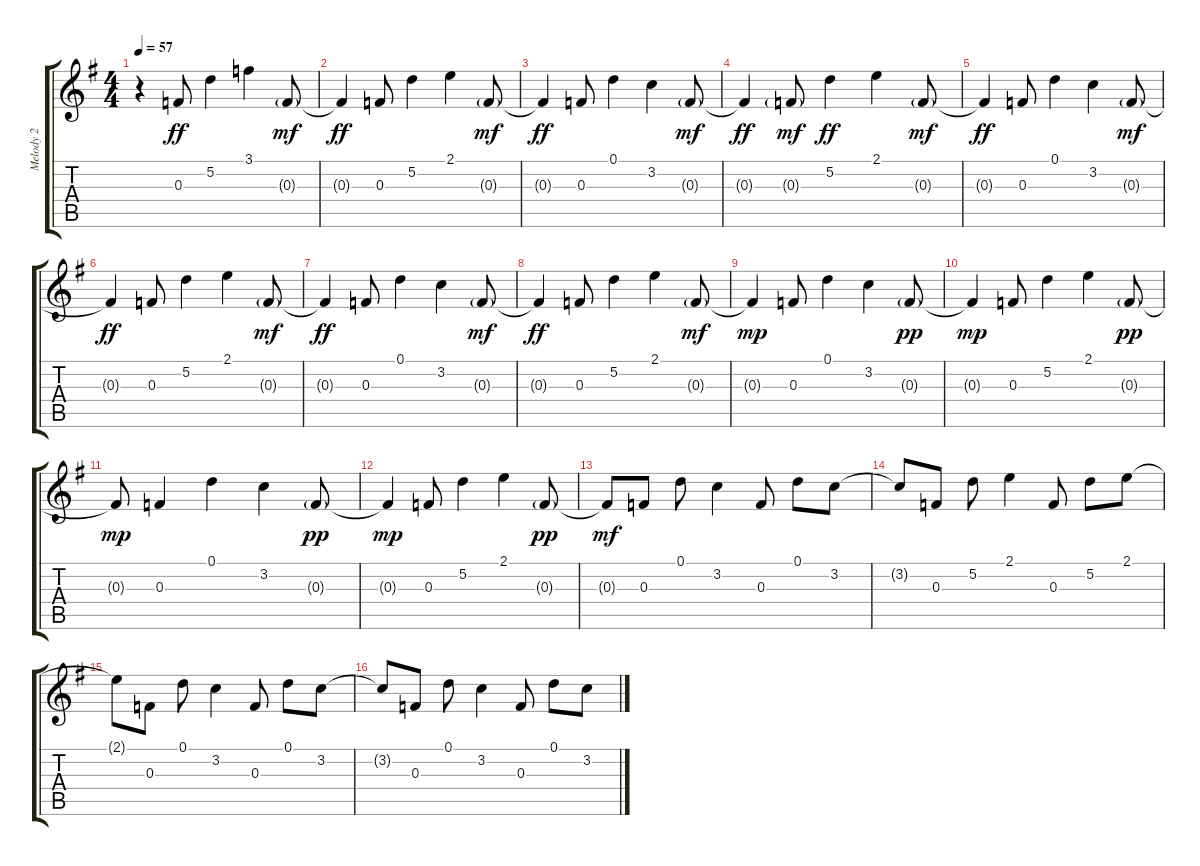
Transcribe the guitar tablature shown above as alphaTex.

\track ("Melody 2" "Melody 2") {instrument electricguitarjazz}
\staff {score tabs}
\tuning (D4 A3 F3 C3 G2 C2) {hide}
\ts (4 4)
\tempo 57
\clef g2
\ks g
r.4{dy ff instrument electricguitarjazz} 0.3.8 5.2.4 3.1.4 0.3{g}.8{dy mf} |
0.3{t}.4{dy ff} 0.3.8 5.2.4 2.1.4 0.3{g}.8{dy mf} |
0.3{t}.4{dy ff} 0.3.8 0.1.4 3.2.4 0.3{g}.8{dy mf} |
0.3{t}.4{dy ff} 0.3{g}.8{dy mf} 5.2.4{dy ff} 2.1.4 0.3{g}.8{dy mf} |
0.3{t}.4{dy ff} 0.3.8 0.1.4 3.2.4 0.3{g}.8{dy mf} |
0.3{t}.4{dy ff} 0.3.8 5.2.4 2.1.4 0.3{g}.8{dy mf} |
0.3{t}.4{dy ff} 0.3.8 0.1.4 3.2.4 0.3{g}.8{dy mf} |
0.3{t}.4{dy ff} 0.3.8 5.2.4 2.1.4 0.3{g}.8{dy mf} |
0.3{t}.4{dy mp} 0.3.8 0.1.4 3.2.4 0.3{g}.8{dy pp} |
0.3{t}.4{dy mp} 0.3.8 5.2.4 2.1.4 0.3{g}.8{dy pp} |
0.3{t}.8{dy mp} 0.3.4 0.1.4 3.2.4 0.3{g}.8{dy pp} |
0.3{t}.4{dy mp} 0.3.8 5.2.4 2.1.4 0.3{g}.8{dy pp} |
0.3{t}.8{dy mf} 0.3.8 0.1.8 3.2.4 0.3.8 0.1.8 3.2.8 |
3.2{t}.8 0.3.8 5.2.8 2.1.4 0.3.8 5.2.8 2.1.8 |
2.1{t}.8 0.3.8 0.1.8 3.2.4 0.3.8 0.1.8 3.2.8 |
3.2{t}.8 0.3.8 0.1.8 3.2.4 0.3.8 0.1.8 3.2.8
